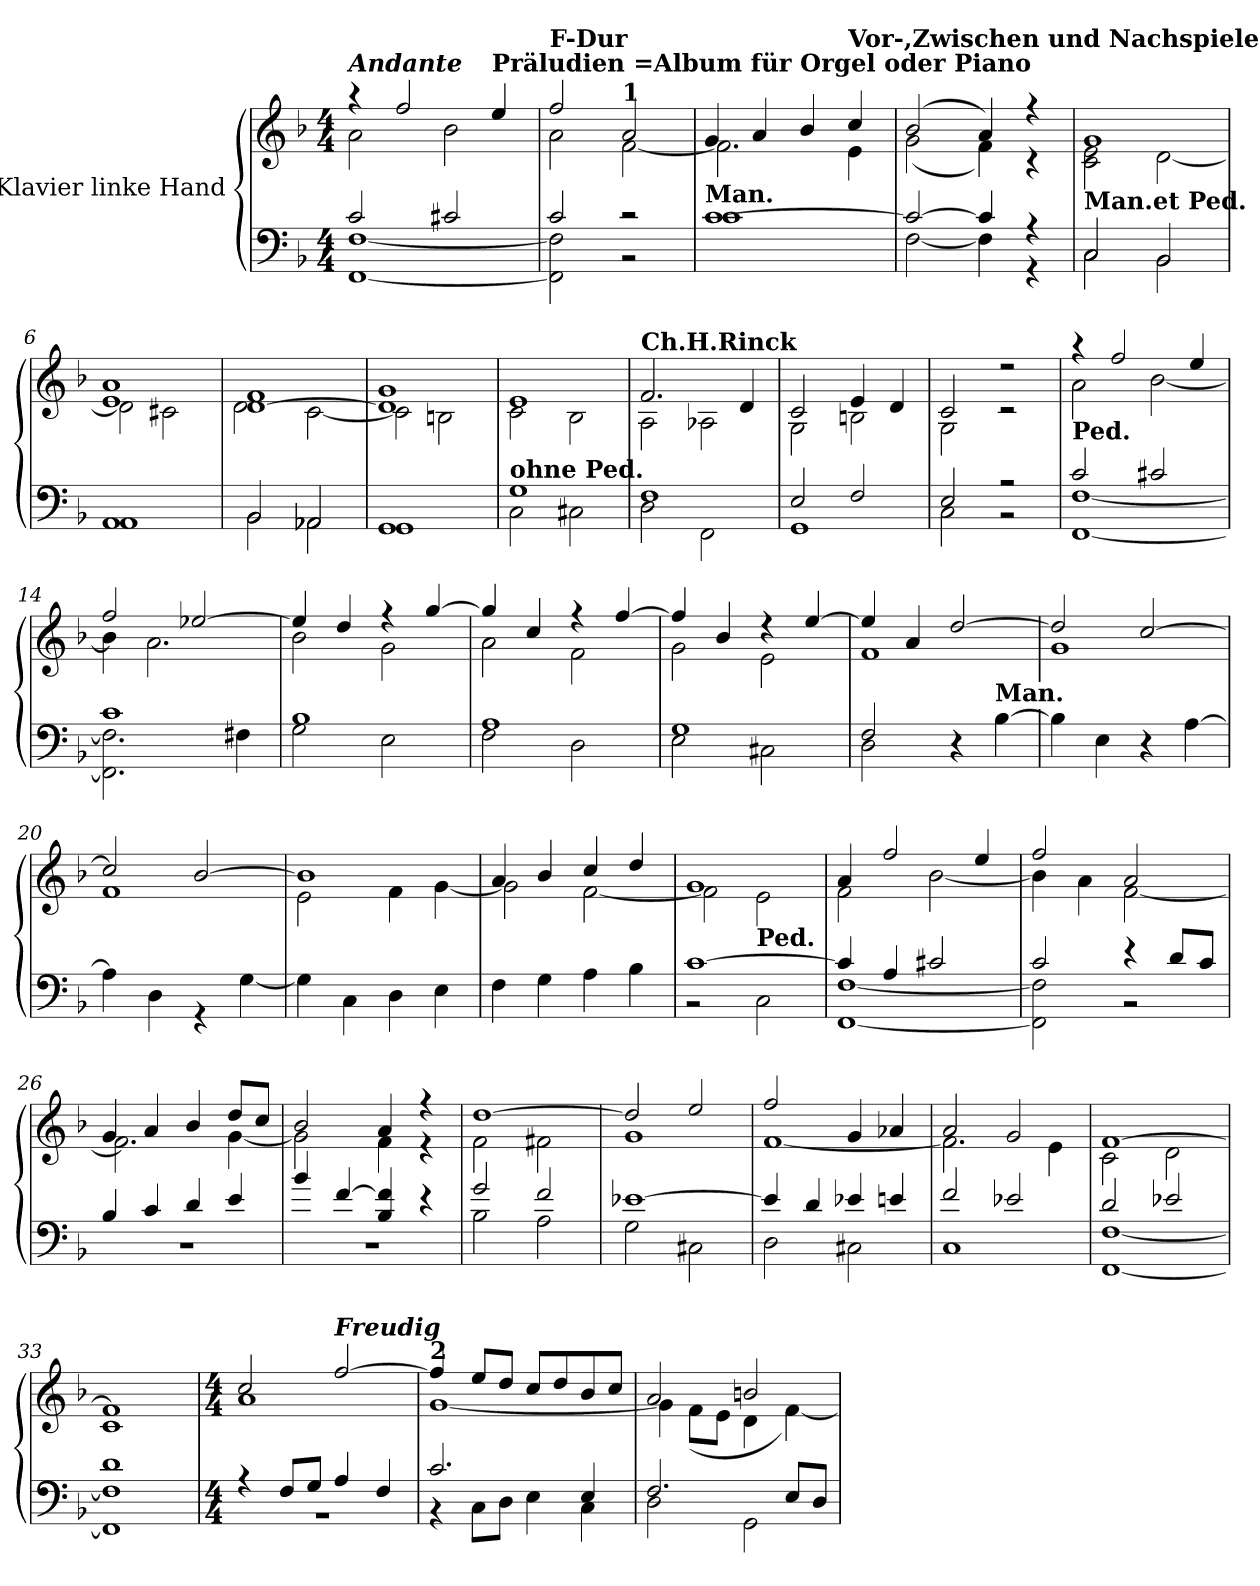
**kern	**kern
*part1	*part1
*staff2	*staff1
*I"Klavier linke Hand	*
*clefF4	*clefG2
*k[b-]	*k[b-]
*M4/4	*M4/4
=1	=1
*^	*^
!	!	!LO:TX:a:Bi:t=Andante	!
2c/	[1FF [1F	4r	2a\
.	.	2ff/	.
2c#X/	.	.	2b-\
!	!	!LO:TX:a:B:t=Präludien =Album für Orgel oder Piano	!
.	.	4ee/	.
=2	=2	=2	=2
!	!	!LO:TX:a:B:t=F-Dur	!
2c/	2FF\] 2F\]	2ff/	2a\
!	!	!LO:TX:a:B:t=1	!
2r	2r	2a/	[2f\
=3	=3	=3	=3
!LO:TX:a:B:t=Man.	!	!	!
[1c	1c	4g/	2.f\]
.	.	4a/	.
.	.	4b-/	.
!	!	!LO:TX:a:B:t=Vor-,Zwischen und Nachspiele	!
.	.	4cc/	4e\
=4	=4	=4	=4
2c/_	[2F\	(2b-/	(2g\
4c/]	4F\]	4a/)	4f\)
4r	4r	4r	4r
=5	=5	=5	=5
!LO:TX:a:B:t=Man.et Ped.	!	!	!
2C/	2C\	1g	2c\ 2e\
2BB-/	2BB-\	.	[2d\
=6	=6	=6	=6
1AA	1AA	1e 1a	2d\]
.	.	.	2c#X\
=7	=7	=7	=7
2BB-/	2BB-\	[1d 1f	2d\
2AA-X/	2AA-\	.	[2c\
!!LO:LB:g=z	!!
=8	=8	=8	=8
1GG	1GG	1d] 1g	2c\]
.	.	.	2Bn\
=9	=9	=9	=9
!LO:TX:a:B:t=ohne Ped.	!	!	!
1G	2C\	1e	2c\
.	2C#X\	.	2B-\
!!LO:LB:g=z	!!
=10	=10	=10	=10
!	!	!LO:TX:a:B:t=Ch.H.Rinck	!
1F	2D\	2.f/	2A\
.	2FF\	.	2A-X\
.	.	4d/	.
!!LO:LB:g=z	!!
=11	=11	=11	=11
2E/	1GG	2c/	2G\
2F/	.	4e/	2Bn\
.	.	4d/	.
=12	=12	=12	=12
2E/	2C\	2c/	2G\
2r	2r	2r	2r
=13	=13	=13	=13
!LO:TX:a:B:t=Ped.	!	!	!
2c/	[1FF [1F	4r	2a\
.	.	2ff/	.
2c#X/	.	.	[2b-\
.	.	4ee/	.
=14	=14	=14	=14
1c	2.FF\] 2.F\]	2ff/	4b-\]
.	.	.	2.a\
.	.	[2ee-X/	.
.	4F#X\	.	.
=15	=15	=15	=15
1B-	2G\	4ee-/]	2b-\
.	.	4dd/	.
.	2E\	4r	2g\
.	.	[4gg/	.
=16	=16	=16	=16
1A	2F\	4gg/]	2a\
.	.	4cc/	.
.	2D\	4r	2f\
.	.	[4ff/	.
=17	=17	=17	=17
1G	2E\	4ff/]	2g\
.	.	4b-/	.
.	2C#X\	4r	2e\
.	.	[4ee/	.
!!LO:LB:g=z	!!
=18	=18	=18	=18
2F/	2D\	4ee/]	1f
.	.	4a/	.
4ryy	4r	[2dd/	.
!LO:TX:a:B:t=Man.	!	!	!
4ryy	[4B-\	.	.
=19	=19	=19	=19
4ryy	4B-\]	2dd/]	1g
4ryy	4E\	.	.
4ryy	4r	[2cc/	.
4ryy	[4A\	.	.
!!LO:LB:g=z	!!
=20	=20	=20	=20
1ryy	4A\]	2cc/]	1f
.	4D\	.	.
.	4r	[2b-/	.
.	[4G\	.	.
=21	=21	=21	=21
1ryy	4G\]	1b-]	2e\
.	4C\	.	.
.	4D\	.	4f\
.	4E\	.	[4g\
=22	=22	=22	=22
1ryy	4F\	4a/	2g\]
.	4G\	4b-/	.
.	4A\	4cc/	[2f\
.	4B-\	4dd/	.
=23	=23	=23	=23
[1c	2r	1g	2f\]
!	!LO:TX:a:B:t=Ped.	!	!
.	2C\	.	2e\
=24	=24	=24	=24
4c/]	[1FF [1F	4a/	2f\
4A/	.	2ff/	.
2c#X/	.	.	[2b-\
.	.	4ee/	.
=25	=25	=25	=25
2c/	2FF\] 2F\]	2ff/	4b-\]
.	.	.	4a\
4r	2r	2a/	[2f\
8d/L	.	.	.
8c/J	.	.	.
!!LO:PB:g=z	!!
=26	=26	=26	=26
4B-/	1r	4g/	2.f\]
4c/	.	4a/	.
4d/	.	4b-/	.
4e/	.	8dd/L	[4g\
.	.	8cc/J	.
!!LO:PB:g=z	!!
=27	=27	=27	=27
4b-/	1r	2b-/	2g\]
[4f/	.	.	.
4B-/ 4f/]	.	4a/	4f\
4r	.	4r	4r
=28	=28	=28	=28
2g/	2B-\	[1dd	2f\
2f/	2A\	.	2f#X\
=29	=29	=29	=29
[1e-X	2G\	2dd/]	1g
.	2C#X\	2ee/	.
=30	=30	=30	=30
4e-/]	2D\	2ff/	[1f
4d/	.	.	.
4e-X/	2C#X\	4g/	.
4en/	.	4a-X/	.
=31	=31	=31	=31
2f/	1C	2a/	2.f\]
2e-X/	.	2g/	.
.	.	.	4e\
=32	=32	=32	=32
2d/	[1FF [1F	[1f	2c\
2e-X/	.	.	2d\
=33	=33	=33	=33
1d	1FF]> 1F]>	1f>]	1c
!!LO:LB:g=z	!!
=34	=34	=34	=34
*M4/4	*	*M4/4	*
4r	1r	2cc/	1a
8F/L	.	.	.
8G/J	.	.	.
!	!	!LO:TX:a:Bi:t=Freudig	!
4A/	.	[2ff/	.
4F/	.	.	.
=35	=35	=35	=35
!	!	!LO:TX:a:B:t=2	!
2.c/	4r	4ff/]	[1g
.	8C\L	8ee/L	.
.	8D\J	8dd/J	.
.	4E\	8cc/L	.
.	.	8dd/	.
4E/	4C\	8b-/	.
.	.	8cc/J	.
=36	=36	=36	=36
2.F/	2D\	2a/	4g\]
.	.	.	(8f\L
.	.	.	8e\J
.	2GG\	2bn/	4d\
8E/L	.	.	[4f\)
8D/J	.	.	.
*v	*v	*	*
*	*v	*v
=	=
*-	*-
